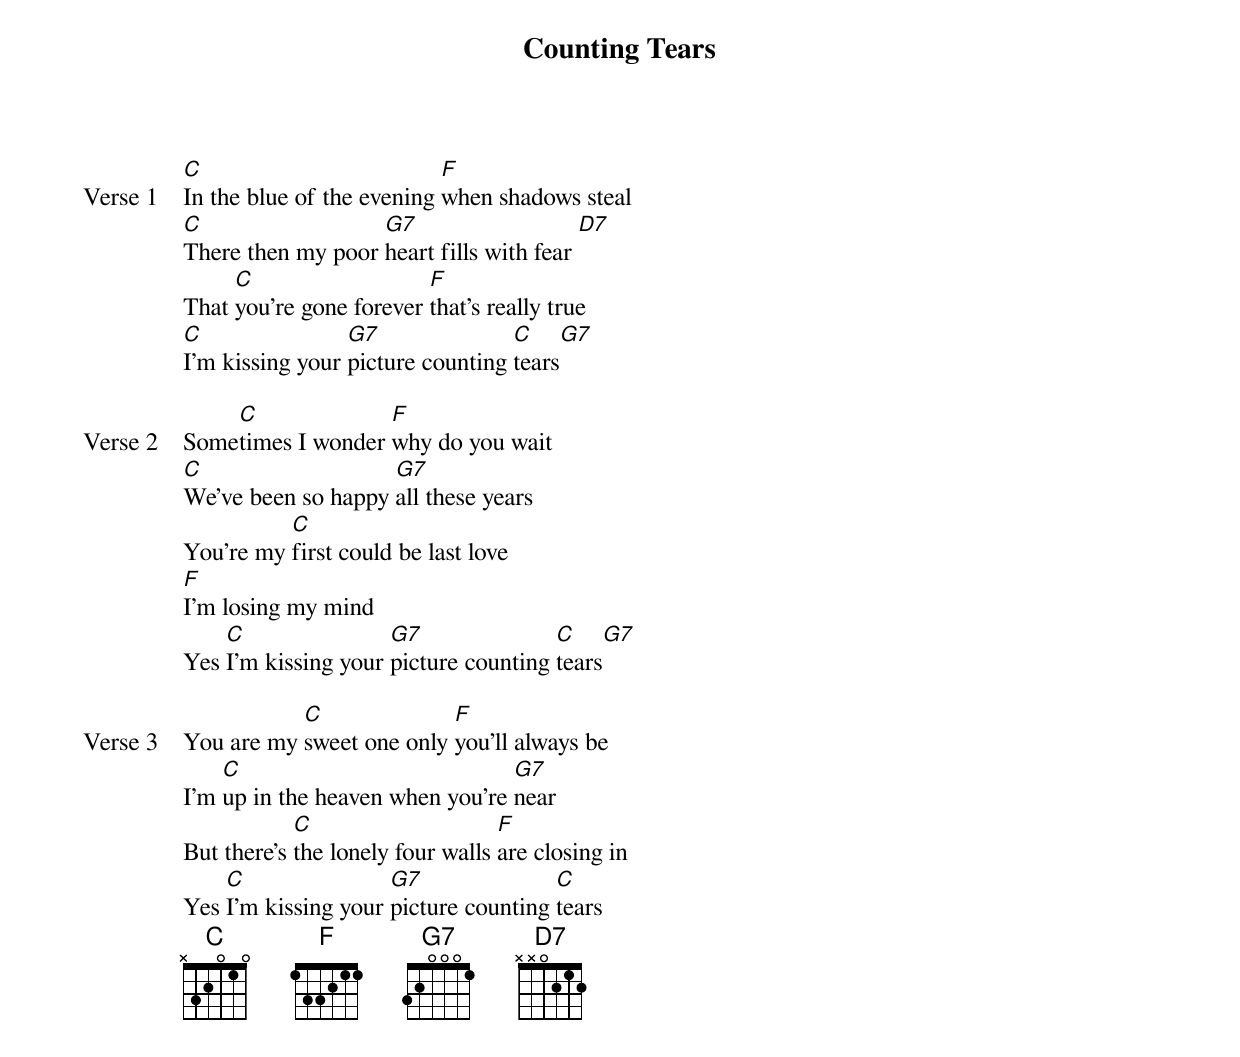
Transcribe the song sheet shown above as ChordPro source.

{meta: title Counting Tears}
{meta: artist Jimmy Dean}
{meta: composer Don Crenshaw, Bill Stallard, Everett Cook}
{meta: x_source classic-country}
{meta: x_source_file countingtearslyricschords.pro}
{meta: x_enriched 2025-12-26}

{start_of_verse: Verse 1}
[C]In the blue of the evening [F]when shadows steal
[C]There then my poor [G7]heart fills with fear [D7]
That [C]you're gone forever [F]that's really true
[C]I'm kissing your [G7]picture counting [C]tears[G7]
{end_of_verse}

{start_of_verse: Verse 2}
Some[C]times I wonder [F]why do you wait
[C]We've been so happy [G7]all these years
You're my [C]first could be last love
[F]I'm losing my mind
Yes [C]I'm kissing your [G7]picture counting [C]tears[G7]
{end_of_verse}

{start_of_verse: Verse 3}
You are my [C]sweet one only [F]you'll always be
I'm [C]up in the heaven when you're [G7]near
But there's [C]the lonely four walls [F]are closing in
Yes [C]I'm kissing your [G7]picture counting [C]tears
{end_of_verse}
